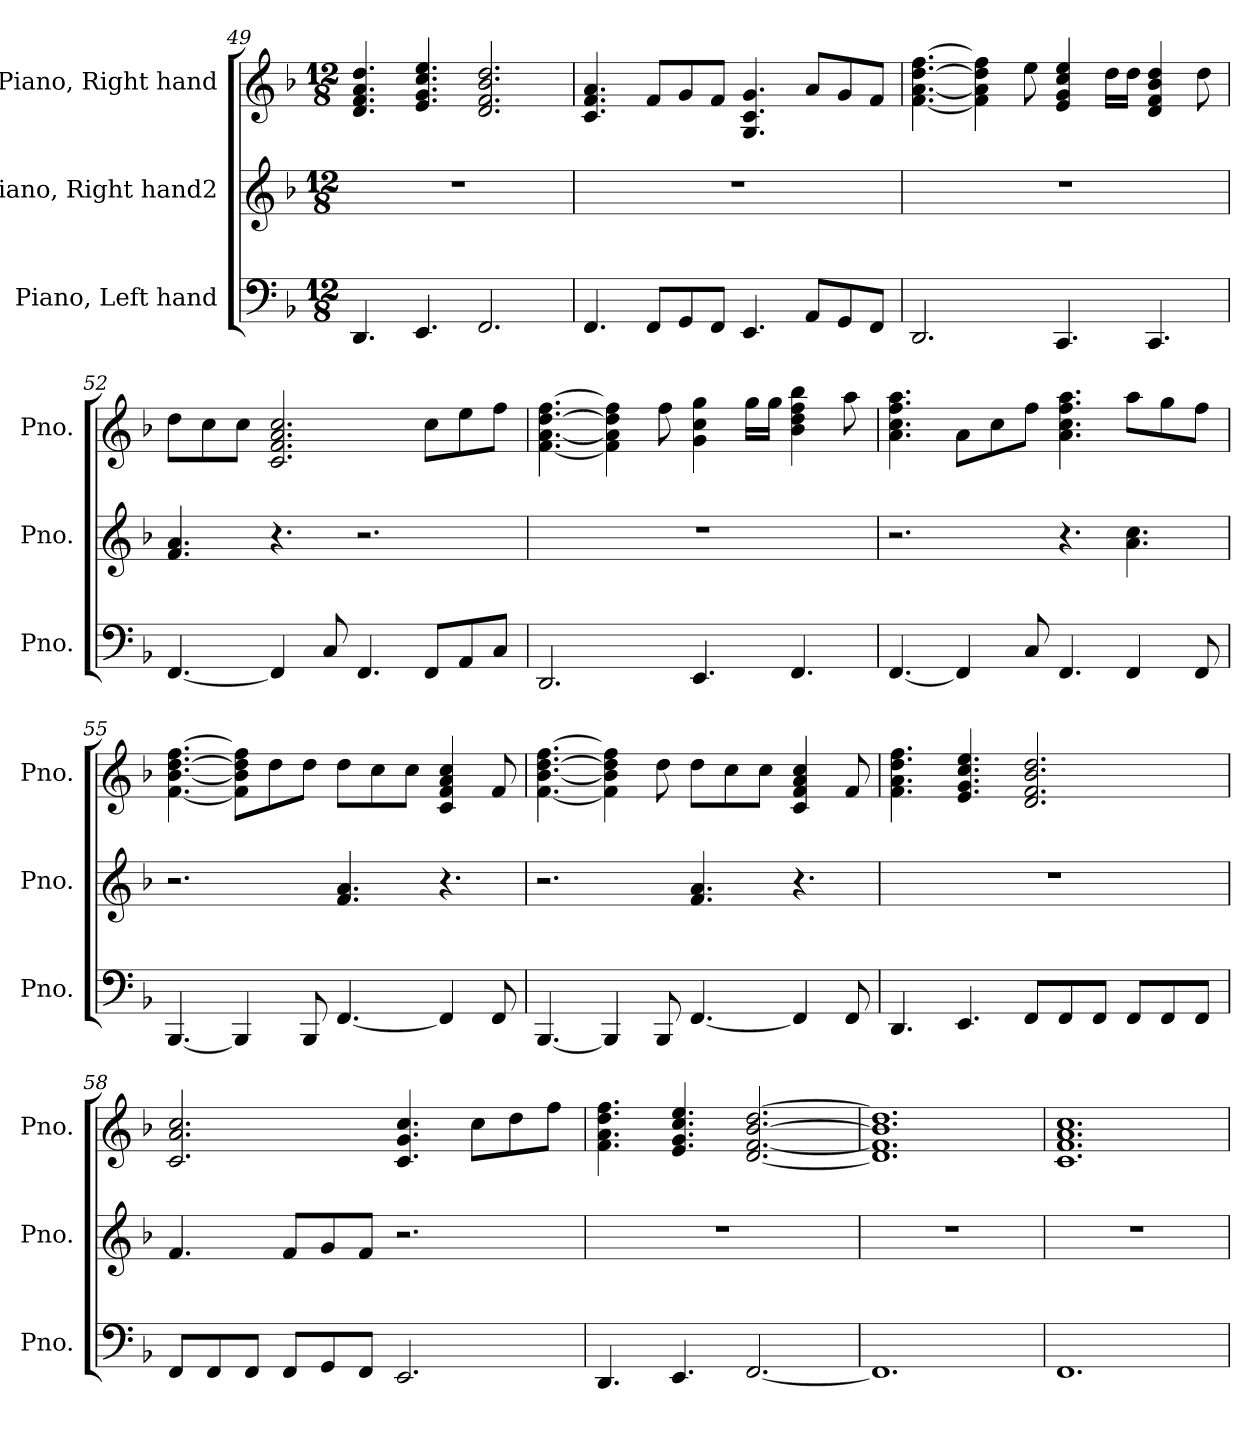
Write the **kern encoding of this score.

**kern	**kern	**kern
*part3	*part2	*part1
*staff3	*staff2	*staff1
*I"Piano, Left hand	*I"Piano, Right hand2	*I"Piano, Right hand
*I'Pno.	*I'Pno.	*I'Pno.
*clefF4	*clefG2	*clefG2
*k[b-]	*k[b-]	*k[b-]
*M12/8	*M12/8	*M12/8
=49	=49	=49
4.DD/	1.r	4.d/ 4.f/ 4.a/ 4.dd/
4.EE/	.	4.e/ 4.g/ 4.cc/ 4.ee/
2.FF/	.	2.d/ 2.f/ 2.b-/ 2.dd/
!!LO:LB:g=z
=50	=50	=50
4.FF/	1.r	4.c/ 4.f/ 4.a/
8FF/L	.	8f/L
8GG/	.	8g/
8FF/J	.	8f/J
4.EE/	.	4.G/ 4.c/ 4.g/
8AA/L	.	8a/L
8GG/	.	8g/
8FF/J	.	8f/J
=51	=51	=51
2.DD/	1.r	[4.f\ [4.a\ [4.dd\ [4.ff\
.	.	4f\] 4a\] 4dd\] 4ff\]
.	.	8ee\
4.CC/	.	4e/ 4g/ 4cc/ 4ee/
.	.	16dd\LL
.	.	16dd\JJ
4.CC/	.	4d/ 4f/ 4b-/ 4dd/
.	.	8dd\
=52	=52	=52
[4.FF/	4.f/ 4.a/	8dd\L
.	.	8cc\
.	.	8cc\J
4FF/]	4.r	2.c/ 2.f/ 2.a/ 2.cc/
8C/	.	.
4.FF/	2.r	.
8FF/L	.	8cc\L
8AA/	.	8ee\
8C/J	.	8ff\J
=53	=53	=53
2.DD/	1.r	[4.f\ [4.a\ [4.dd\ [4.ff\
.	.	4f\] 4a\] 4dd\] 4ff\]
.	.	8ff\
4.EE/	.	4g\ 4cc\ 4gg\
.	.	16gg\LL
.	.	16gg\JJ
4.FF/	.	4b-\ 4dd\ 4ff\ 4bb-\
.	.	8aa\
!!LO:LB:g=z
=54	=54	=54
[4.FF/	2.r	4.a\ 4.cc\ 4.ff\ 4.aa\
4FF/]	.	8a\L
.	.	8cc\
8C/	.	8ff\J
4.FF/	4.r	4.a\ 4.cc\ 4.ff\ 4.aa\
4FF/	4.a\ 4.cc\	8aa\L
.	.	8gg\
8FF/	.	8ff\J
=55	=55	=55
[4.BBB-/	2.r	[4.f\ [4.b-\ [4.dd\ [4.ff\
4BBB-/]	.	8f\] 8b-\] 8dd\] 8ff\]L
.	.	8dd\
8BBB-/	.	8dd\J
[4.FF/	4.f/ 4.a/	8dd\L
.	.	8cc\
.	.	8cc\J
4FF/]	4.r	4c/ 4f/ 4a/ 4cc/
8FF/	.	8f/
=56	=56	=56
[4.BBB-/	2.r	[4.f\ [4.b-\ [4.dd\ [4.ff\
4BBB-/]	.	4f\] 4b-\] 4dd\] 4ff\]
8BBB-/	.	8dd\
[4.FF/	4.f/ 4.a/	8dd\L
.	.	8cc\
.	.	8cc\J
4FF/]	4.r	4c/ 4f/ 4a/ 4cc/
8FF/	.	8f/
=57	=57	=57
4.DD/	1.r	4.f\ 4.a\ 4.dd\ 4.ff\
4.EE/	.	4.e/ 4.g/ 4.cc/ 4.ee/
8FF/L	.	2.d/ 2.f/ 2.b-/ 2.dd/
8FF/	.	.
8FF/J	.	.
8FF/L	.	.
8FF/	.	.
8FF/J	.	.
!!LO:PB:g=z
=58	=58	=58
8FF/L	4.f/	2.c/ 2.a/ 2.cc/
8FF/	.	.
8FF/J	.	.
8FF/L	8f/L	.
8GG/	8g/	.
8FF/J	8f/J	.
2.EE/	2.r	4.c/ 4.g/ 4.cc/
.	.	8cc\L
.	.	8dd\
.	.	8ff\J
=59	=59	=59
4.DD/	1.r	4.f\ 4.a\ 4.dd\ 4.ff\
4.EE/	.	4.e/ 4.g/ 4.cc/ 4.ee/
[2.FF/	.	[2.d/ [2.f/ [2.b-/ [2.dd/
=60	=60	=60
1.FF]	1.r	1.d] 1.f] 1.b-] 1.dd]
=61	=61	=61
1.FF	1.r	1.c 1.f 1.a 1.cc
=	=	=
*-	*-	*-
